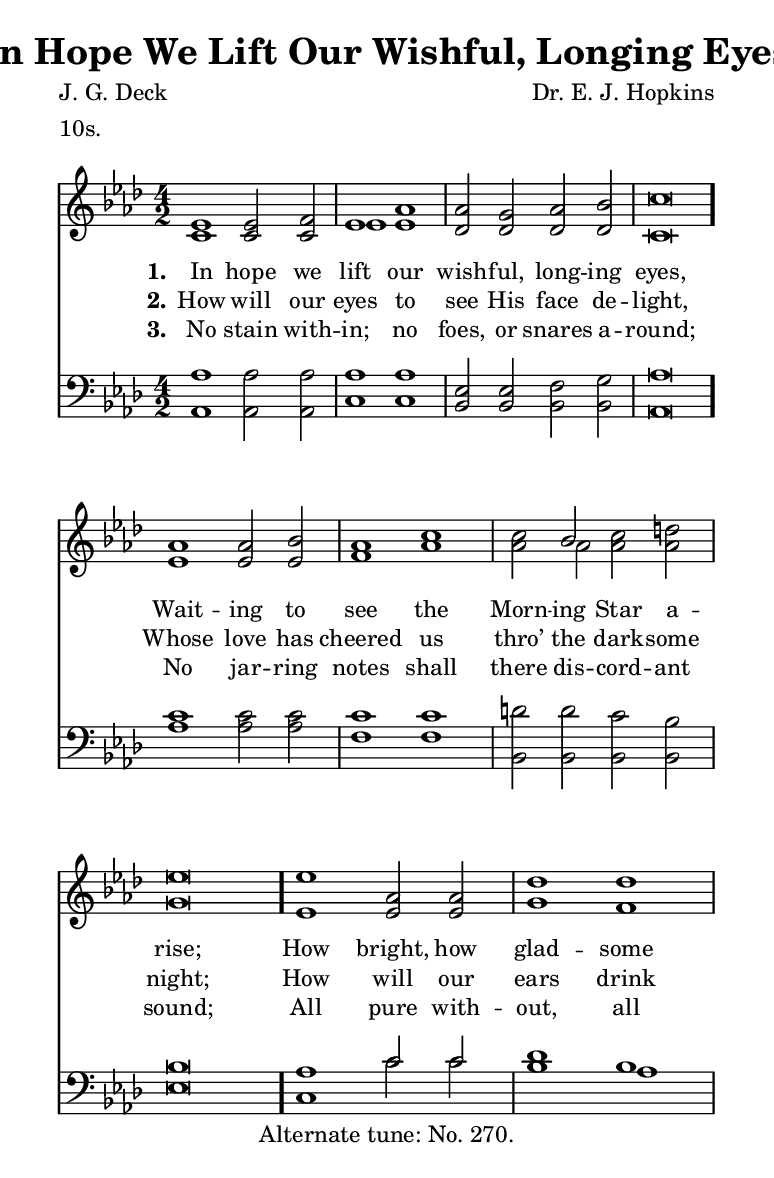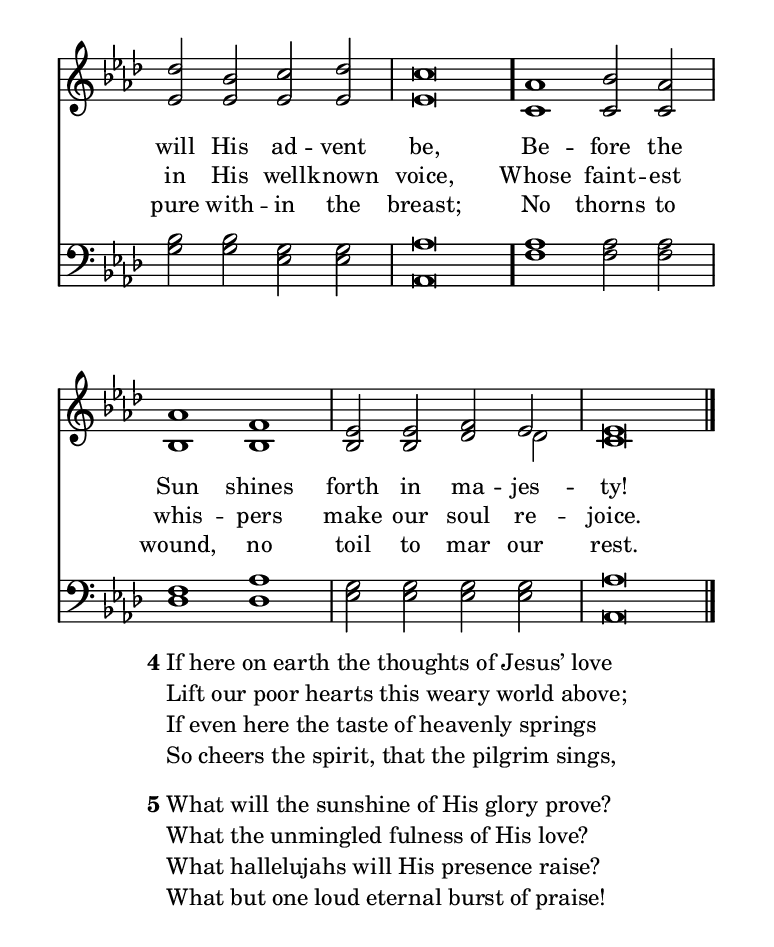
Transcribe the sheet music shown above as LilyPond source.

\include "common/global.ily"
\paper {
  \include "common/paper.ily"
  systems-per-page = ##f
  system-count = #(cond (is-eogsized 4) (#t #f)) % original has 3 systems
  oddFooterMarkup = \markup { \fill-line { \on-the-fly \first-page "Alternate tune: No. 270." } }
  score-markup-spacing.padding = 2
  score-markup-spacing.basic-distance = 2
}

\header{
  hymnnumber = "166"
  title = "In Hope We Lift Our Wishful, Longing Eyes"
  tunename = "Ellers"
  meter = "10s."
  poet = "J. G. Deck"
  composer = "Dr. E. J. Hopkins"
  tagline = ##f
}

patternAA = { c1 c2 c2 | c1 c1 | c2 c2 c2 c2 | c\breve }

global = {
  \include "common/overrides.ily"
  \override Staff.TimeSignature.style = #'numbered
  \time 4/2
  \override Score.MetronomeMark.transparent = ##t % hide all fermata changes too
  \tempo 2=100
  \key aes \major
  \autoBeamOff
}

notesSoprano = {
\global
\relative c' {

  \changePitch \patternAA { ees ees f | ees aes | aes g aes bes | c }
  \changePitch \patternAA { aes aes bes | aes c | c bes c d | ees }
  \changePitch \patternAA { ees aes, aes | des des | des bes c des | c }
  \changePitch \patternAA { aes bes aes | aes f | ees ees f ees | ees }
  \bar "|."

}
}

notesAlto = {
\global
\relative e' {

  \changePitch \patternAA { c c c | ees ees | des des des des | c }
  \changePitch \patternAA { ees ees ees | f aes | aes aes aes aes | g }
  \changePitch \patternAA { ees ees ees | g f | ees ees ees ees | ees }
  \changePitch \patternAA { c c c | bes bes | bes bes des des | c }

}
}

notesTenor = {
\global
\relative a {

  \changePitch \patternAA { aes aes aes | aes aes | ees ees f g | aes }
  \changePitch \patternAA { c c c | c c | d d c bes | bes }
  \changePitch \patternAA { aes c c | des bes | bes bes g g | aes }
  \changePitch \patternAA { aes aes aes | f aes | g g g g | aes }

}
}

notesBass = {
\global
\relative f, {

  \changePitch \patternAA { aes aes aes | c c | bes bes bes bes | aes }
  \changePitch \patternAA { aes' aes aes | f f | bes, bes bes bes | ees }
  \changePitch \patternAA { c c' c | bes aes | g g ees ees | aes, }
  \changePitch \patternAA { f' f f | des des | ees ees ees ees | aes, }

}
}

wordsA = \lyricmode {
\set stanza = "1."

In hope we lift our wish -- ful, long -- ing eyes, \bar "."
Wait -- ing to see the Morn -- ing Star a -- rise; \bar "."
How bright, how glad -- some will His ad -- vent be, \bar "."
Be -- fore the Sun shines forth in ma -- jes -- ty! \bar "."

}

wordsB = \lyricmode {
\set stanza = "2."

How will our eyes to see His face de -- light,
Whose love has cheered us thro’ the dark -- some night;
How will our ears drink in His well -- known voice,
Whose faint -- est whis -- pers make our soul re -- joice.

}

wordsC = \lyricmode {
\set stanza = "3."

No stain with -- in; no foes, or snares a -- round;
No jar -- ring notes shall there dis -- cord -- ant sound;
All pure with -- out, all pure with -- in the breast;
No thorns to wound, no toil to mar our rest.

}

wordsD = \markuplist {

\line { If here on earth the thoughts of Jesus’ love }
\line { Lift our poor hearts this weary world above; }
\line { If even here the taste of heavenly springs }
\line { So cheers the spirit, that the pilgrim sings, }

}

wordsE = \markuplist {

\line { What will the sunshine of His glory prove? }
\line { What the unmingled fulness of His love? }
\line { What hallelujahs will His presence raise? }
\line { What but one loud eternal burst of praise! }

}

\score {
  \context ChoirStaff <<
    \context Staff = upper <<
      \set Staff.autoBeaming = ##f
      \set ChoirStaff.systemStartDelimiter = #'SystemStartBar
      \set ChoirStaff.printPartCombineTexts = ##f
      \partcombine #'(2 . 9) \notesSoprano \notesAlto
      \context NullVoice = sopranos { \voiceOne << \notesSoprano >> }
      \context NullVoice = altos { \voiceTwo << \notesAlto >> }
      \context Lyrics = one   \lyricsto sopranos \wordsA
      \context Lyrics = two   \lyricsto sopranos \wordsB
      \context Lyrics = three \lyricsto sopranos \wordsC
    >>
    \context Staff = men <<
      \set Staff.autoBeaming = ##f
      \clef bass
      \set ChoirStaff.printPartCombineTexts = ##f
      \partcombine #'(2 . 9) \notesTenor \notesBass
      \context NullVoice = tenors { \voiceOne << \notesTenor >> }
      \context NullVoice = basses { \voiceTwo << \notesBass >> }
    >>
  >>
  \layout {
    \include "common/layout.ily"
  }
  \midi{
    \include "common/midi.ily"
  }
}

\noPageBreak

\markup { \fill-line { \column {
  \line{ \bold 4 \column { \wordsD } } \combine \null \vspace #0.4
  \line{ \bold 5 \column { \wordsE } } \combine \null \vspace #0.4
} } }

\version "2.19.49"  % necessary for upgrading to future LilyPond versions.

% vi:set et ts=2 sw=2 ai nocindent syntax=lilypond:
